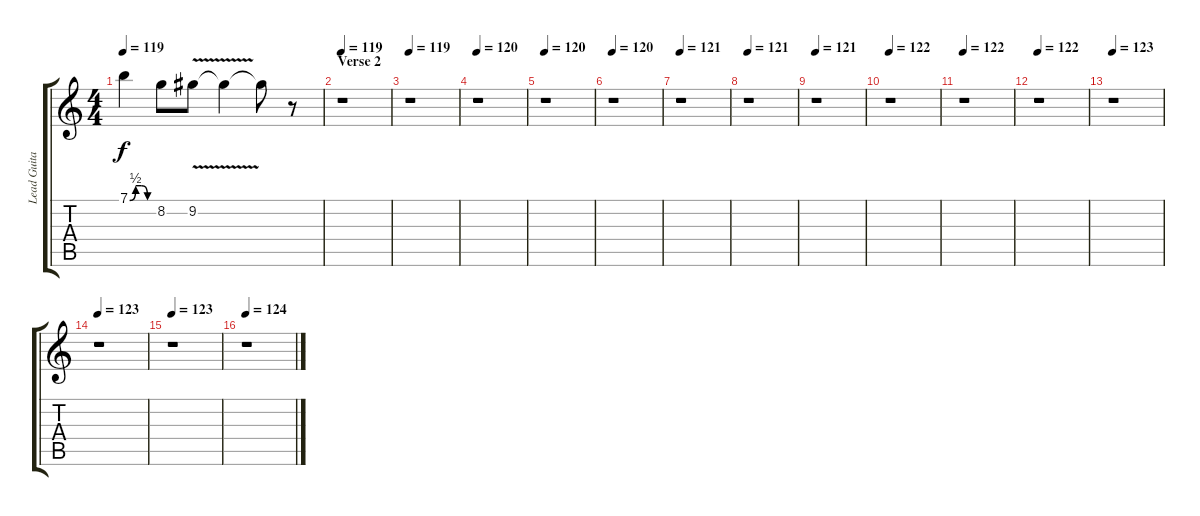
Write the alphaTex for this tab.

\track ("Lead Guitar" "Lead Guita") {instrument overdrivenguitar}
\staff {score tabs}
\tuning (E4 B3 G3 D3 A2 D2) {hide}
\ts (4 4)
\tempo 119
\clef g2
\ks c
7.1{be (custom 0 0 15 2 30 2 45 0 60 0)}.4{dy f} 8.2.8 9.2{v}.8 9.2{t}.4 9.2{t}.8 r.8 |
\section ("" "Verse 2")
\tempo 119
r.1 |
\tempo 119
r.1 |
\tempo 120
r.1 |
\tempo 120
r.1 |
\tempo 120
r.1 |
\tempo 121
r.1 |
\tempo 121
r.1 |
\tempo 121
r.1 |
\tempo 122
r.1 |
\tempo 122
r.1 |
\tempo 122
r.1 |
\tempo 123
r.1 |
\tempo 123
r.1 |
\tempo 123
r.1 |
\tempo 124
r.1
